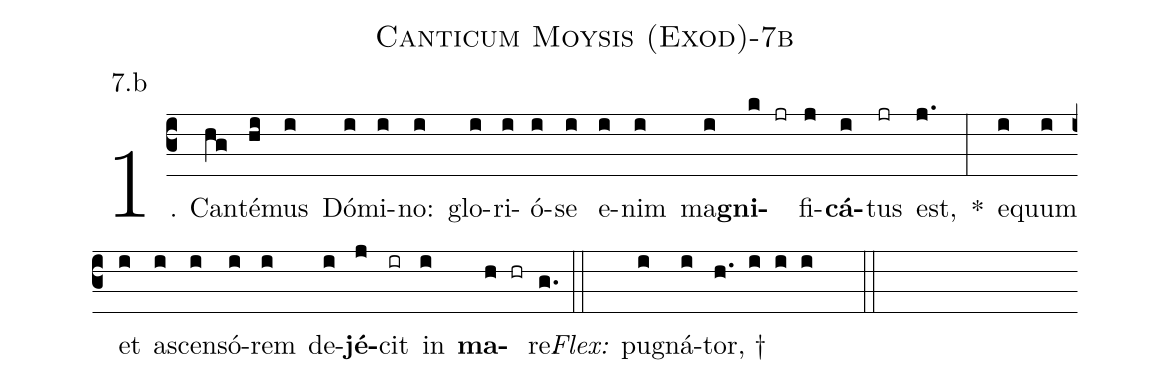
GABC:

name: Canticum Moysis (Exod)-7b;
annotation: 7.b;
%%
(c3)1. Can(hg)té(hi)mus(i) Dó(i)mi(i)no:(i) glo(i)ri(i)ó(i)se(i) e(i)nim(i) ma(i)<b>gni</b>(k jr)fi(j)<b>cá</b>(i)tus(jr) est,(j.) *(:) e(i)quum(i) et(i) a(i)scen(i)só(i)rem(i) de(i)<b>jé</b>(j)cit(ir) in(i) <b>ma</b>(h hr)re.(g.) (::)
<i>Flex:</i>()  pu(i)gná(i)tor, †(h. i i i  ::)
